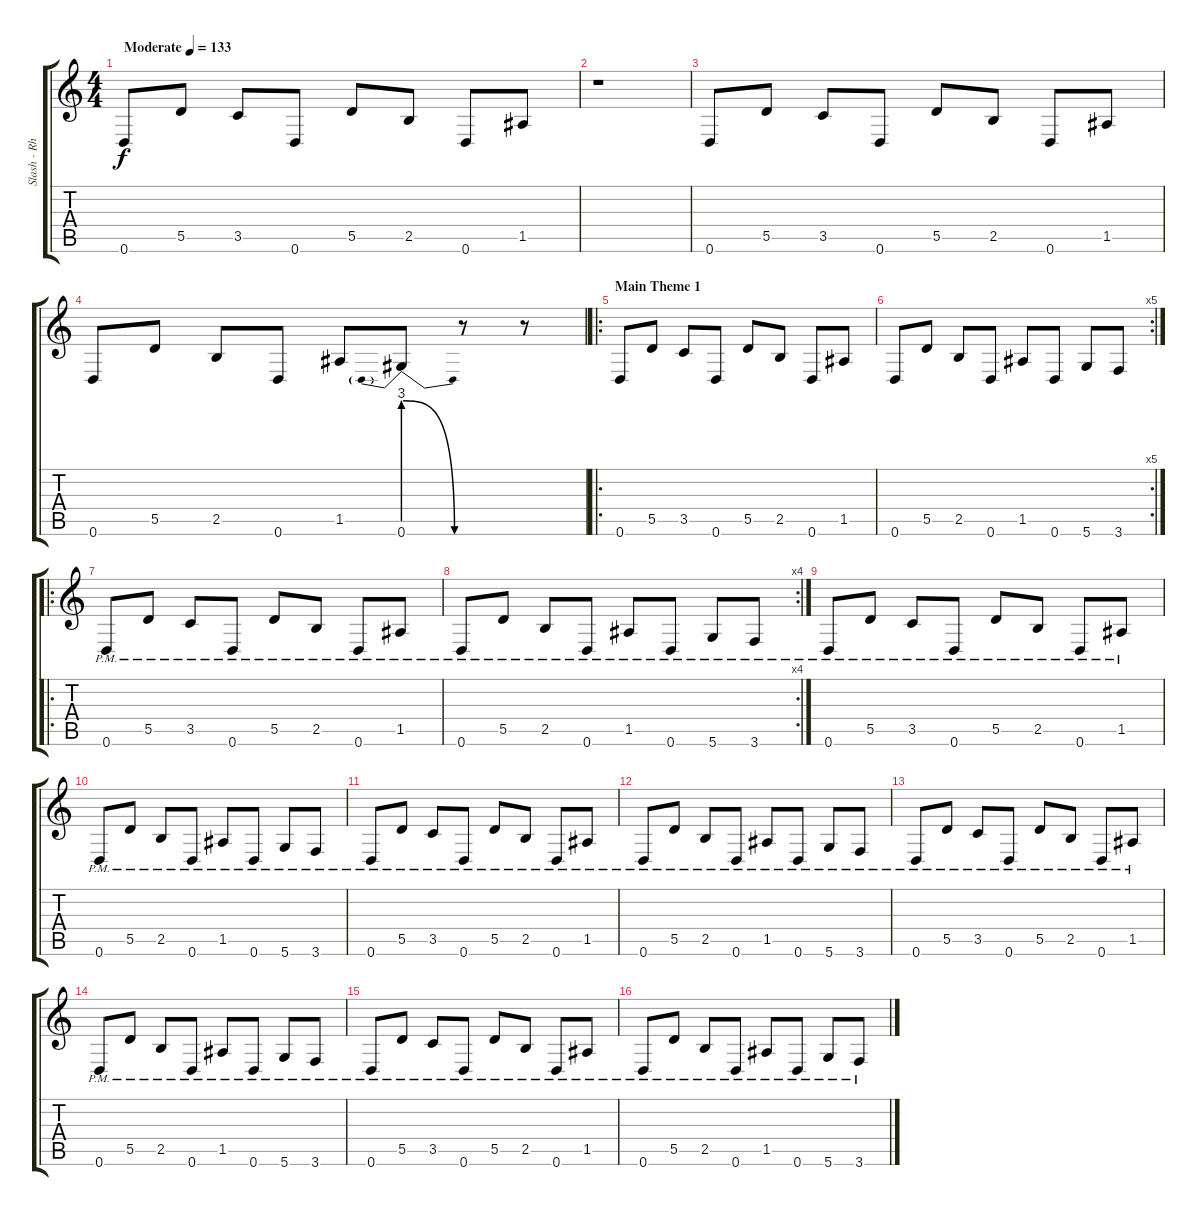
\track ("Slash - Rhythm Guitar" "Slash - Rh") {instrument distortionguitar}
\staff {score tabs}
\tuning (E4 B3 G3 D3 A2 D2) {hide}
\ts (4 4)
\tempo (133 "Moderate")
\clef g2
\ks c
0.6.8{dy f instrument distortionguitar} 5.5.8 3.5.8 0.6.8 5.5.8 2.5.8 0.6.8 1.5.8 |
r.1 |
0.6.8 5.5.8 3.5.8 0.6.8 5.5.8 2.5.8 0.6.8 1.5.8 |
0.6.8 5.5.8 2.5.8 0.6.8 1.5.8 0.6{be (prebendrelease 0 12 60 0)}.8 r.8 r.8 |
\ro
\section ("" "Main Theme 1")
0.6.8 5.5.8 3.5.8 0.6.8 5.5.8 2.5.8 0.6.8 1.5.8 |
\rc 5
0.6.8 5.5.8 2.5.8 0.6.8 1.5.8 0.6.8 5.6.8 3.6.8 |
\ro
0.6{pm}.8 5.5{pm}.8 3.5{pm}.8 0.6{pm}.8 5.5{pm}.8 2.5{pm}.8 0.6{pm}.8 1.5{pm}.8 |
\rc 4
0.6{pm}.8 5.5{pm}.8 2.5{pm}.8 0.6{pm}.8 1.5{pm}.8 0.6{pm}.8 5.6{pm}.8 3.6{pm}.8 |
0.6{pm}.8 5.5{pm}.8 3.5{pm}.8 0.6{pm}.8 5.5{pm}.8 2.5{pm}.8 0.6{pm}.8 1.5{pm}.8 |
0.6{pm}.8 5.5{pm}.8 2.5{pm}.8 0.6{pm}.8 1.5{pm}.8 0.6{pm}.8 5.6{pm}.8 3.6{pm}.8 |
0.6{pm}.8 5.5{pm}.8 3.5{pm}.8 0.6{pm}.8 5.5{pm}.8 2.5{pm}.8 0.6{pm}.8 1.5{pm}.8 |
0.6{pm}.8 5.5{pm}.8 2.5{pm}.8 0.6{pm}.8 1.5{pm}.8 0.6{pm}.8 5.6{pm}.8 3.6{pm}.8 |
0.6{pm}.8 5.5{pm}.8 3.5{pm}.8 0.6{pm}.8 5.5{pm}.8 2.5{pm}.8 0.6{pm}.8 1.5{pm}.8 |
0.6{pm}.8 5.5{pm}.8 2.5{pm}.8 0.6{pm}.8 1.5{pm}.8 0.6{pm}.8 5.6{pm}.8 3.6{pm}.8 |
0.6{pm}.8 5.5{pm}.8 3.5{pm}.8 0.6{pm}.8 5.5{pm}.8 2.5{pm}.8 0.6{pm}.8 1.5{pm}.8 |
0.6{pm}.8 5.5{pm}.8 2.5{pm}.8 0.6{pm}.8 1.5{pm}.8 0.6{pm}.8 5.6{pm}.8 3.6{pm}.8
